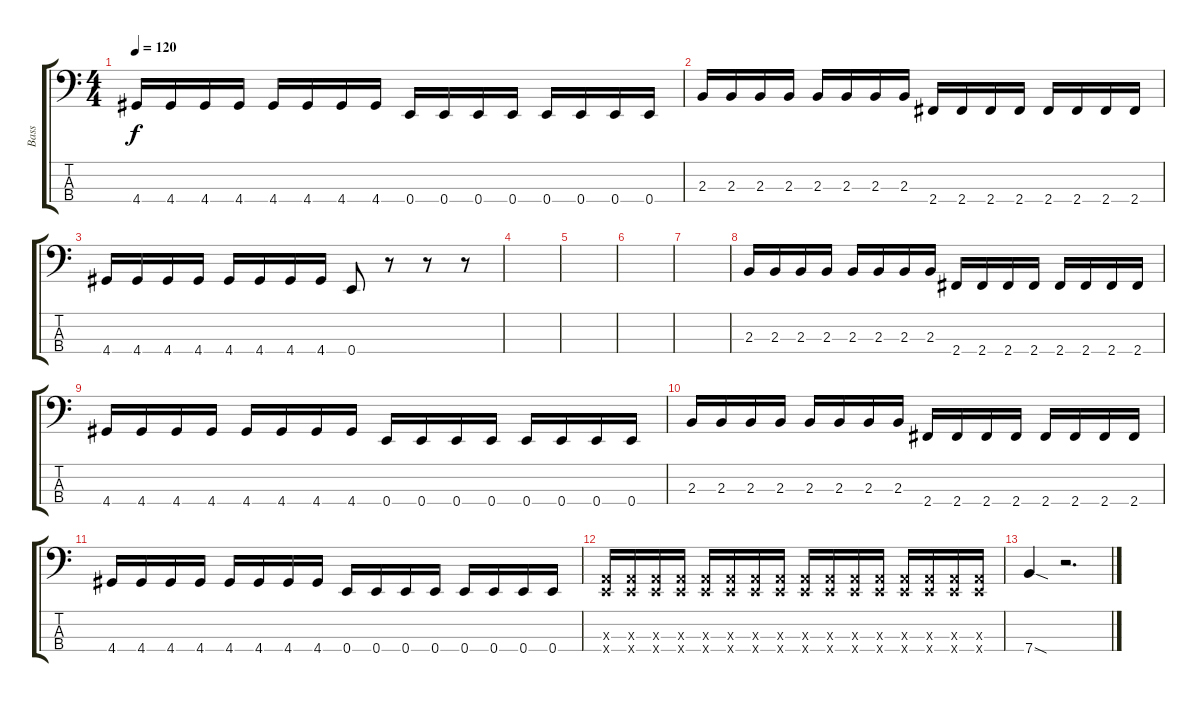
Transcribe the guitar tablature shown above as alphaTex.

\track ("Bass" "Bass") {instrument electricbasspick}
\staff {score tabs}
\tuning (G2 D2 A1 E1) {hide}
\ts (4 4)
\tempo 120
\clef f4
\ks c
4.4.16{dy f} 4.4.16 4.4.16 4.4.16 4.4.16 4.4.16 4.4.16 4.4.16 0.4.16 0.4.16 0.4.16 0.4.16 0.4.16 0.4.16 0.4.16 0.4.16 |
2.3.16 2.3.16 2.3.16 2.3.16 2.3.16 2.3.16 2.3.16 2.3.16 2.4.16 2.4.16 2.4.16 2.4.16 2.4.16 2.4.16 2.4.16 2.4.16 |
4.4.16 4.4.16 4.4.16 4.4.16 4.4.16 4.4.16 4.4.16 4.4.16 0.4.8 r.8 r.8 r.8 |
|
|
|
|
2.3.16 2.3.16 2.3.16 2.3.16 2.3.16 2.3.16 2.3.16 2.3.16 2.4.16 2.4.16 2.4.16 2.4.16 2.4.16 2.4.16 2.4.16 2.4.16 |
4.4.16 4.4.16 4.4.16 4.4.16 4.4.16 4.4.16 4.4.16 4.4.16 0.4.16 0.4.16 0.4.16 0.4.16 0.4.16 0.4.16 0.4.16 0.4.16 |
2.3.16 2.3.16 2.3.16 2.3.16 2.3.16 2.3.16 2.3.16 2.3.16 2.4.16 2.4.16 2.4.16 2.4.16 2.4.16 2.4.16 2.4.16 2.4.16 |
4.4.16 4.4.16 4.4.16 4.4.16 4.4.16 4.4.16 4.4.16 4.4.16 0.4.16 0.4.16 0.4.16 0.4.16 0.4.16 0.4.16 0.4.16 0.4.16 |
(0.3{x} 0.4{x}).16 (0.3{x} 0.4{x}).16 (0.3{x} 0.4{x}).16 (0.3{x} 0.4{x}).16 (0.3{x} 0.4{x}).16 (0.3{x} 0.4{x}).16 (0.3{x} 0.4{x}).16 (0.3{x} 0.4{x}).16 (0.3{x} 0.4{x}).16 (0.3{x} 0.4{x}).16 (0.3{x} 0.4{x}).16 (0.3{x} 0.4{x}).16 (0.3{x} 0.4{x}).16 (0.3{x} 0.4{x}).16 (0.3{x} 0.4{x}).16 (0.3{x} 0.4{x}).16 |
7.4{sod}.4 r.2{d}
